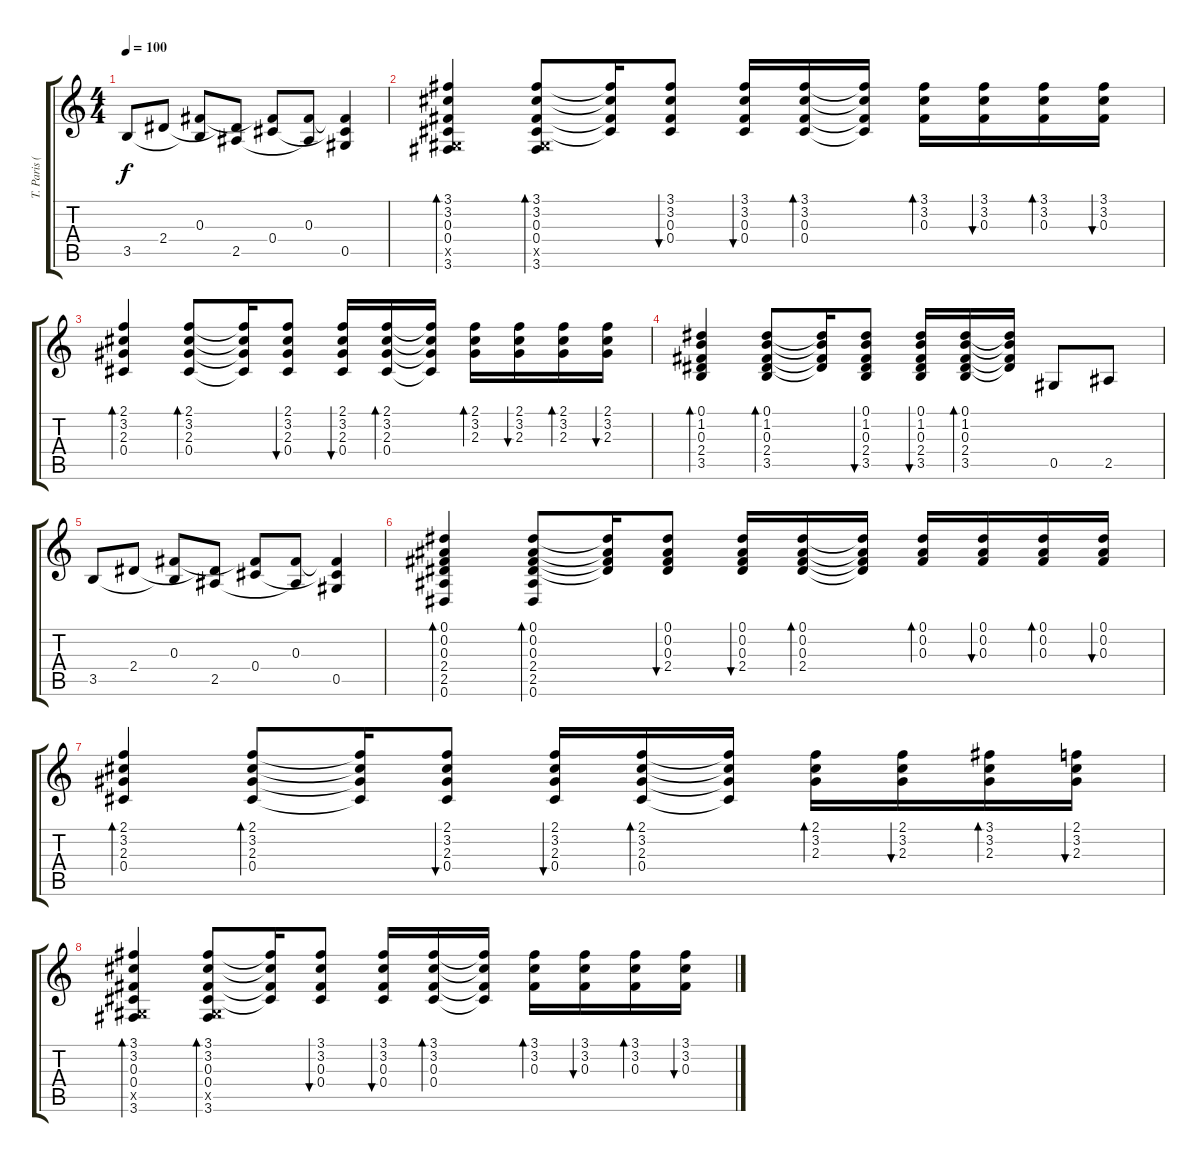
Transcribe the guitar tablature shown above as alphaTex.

\track ("T. Paris (acoustic)" "T. Paris (") {instrument acousticguitarsteel}
\staff {score tabs}
\tuning (Eb4 Bb3 Gb3 Db3 Ab2 Eb2) {hide}
\ts (4 4)
\tempo 100
\clef g2
\ks c
3.5.8{dy f} 2.4.8 (0.3 3.5{t}).8 (2.4{t} 2.5).8 (0.3{t} 0.4).8 (0.3 2.5{t}).8 (0.3{t} 0.4{t} 0.5).4 |
(3.1 3.2 0.3 0.4 0.5{x} 3.6).4{bd 60} (3.1 3.2 0.3 0.4 0.5{x} 3.6).8{bd 60} (3.1{t} 3.2{t} 0.3{t} 0.4{t}).16 (3.1 3.2 0.3 0.4).8{bu 60} (3.1 3.2 0.3 0.4).16{bu 60} (3.1 3.2 0.3 0.4).16{bd 60} (3.1{t} 3.2{t} 0.3{t} 0.4{t}).16 (3.1 3.2 0.3).16{bd 60} (3.1 3.2 0.3).16{bu 60} (3.1 3.2 0.3).16{bd 60} (3.1 3.2 0.3).16{bu 60} |
(2.1 3.2 2.3 0.4).4{bd 60} (2.1 3.2 2.3 0.4).8{bd 60} (2.1{t} 3.2{t} 2.3{t} 0.4{t}).16 (2.1 3.2 2.3 0.4).8{bu 60} (2.1 3.2 2.3 0.4).16{bu 60} (2.1 3.2 2.3 0.4).16{bd 60} (2.1{t} 3.2{t} 2.3{t} 0.4{t}).16 (2.1 3.2 2.3).16{bd 60} (2.1 3.2 2.3).16{bu 60} (2.1 3.2 2.3).16{bd 60} (2.1 3.2 2.3).16{bu 60} |
(0.1 1.2 0.3 2.4 3.5).4{bd 60} (0.1 1.2 0.3 2.4 3.5).8{bd 60} (0.1{t} 1.2{t} 0.3{t} 2.4{t}).16 (0.1 1.2 0.3 2.4 3.5).8{bu 60} (0.1 1.2 0.3 2.4 3.5).16{bu 60} (0.1 1.2 0.3 2.4 3.5).16{bd 60} (0.1{t} 1.2{t} 0.3{t} 2.4{t}).16 0.5.8 2.5.8 |
3.5.8 2.4.8 (0.3 3.5{t}).8 (2.4{t} 2.5).8 (0.3{t} 0.4).8 (0.3 2.5{t}).8 (0.3{t} 0.4{t} 0.5).4 |
(0.1 0.2 0.3 2.4 2.5 0.6).4{bd 60} (0.1 0.2 0.3 2.4 2.5 0.6).8{bd 60} (0.1{t} 0.2{t} 0.3{t} 2.4{t}).16 (0.1 0.2 0.3 2.4).8{bu 60} (0.1 0.2 0.3 2.4).16{bu 60} (0.1 0.2 0.3 2.4).16{bd 60} (0.1{t} 0.2{t} 0.3{t} 2.4{t}).16 (0.1 0.2 0.3).16{bd 60} (0.1 0.2 0.3).16{bu 60} (0.1 0.2 0.3).16{bd 60} (0.1 0.2 0.3).16{bu 60} |
(2.1 3.2 2.3 0.4).4{bd 60} (2.1 3.2 2.3 0.4).8{bd 60} (2.1{t} 3.2{t} 2.3{t} 0.4{t}).16 (2.1 3.2 2.3 0.4).8{bu 60} (2.1 3.2 2.3 0.4).16{bu 60} (2.1 3.2 2.3 0.4).16{bd 60} (2.1{t} 3.2{t} 2.3{t} 0.4{t}).16 (2.1 3.2 2.3).16{bd 60} (2.1 3.2 2.3).16{bu 60} (3.1 3.2 2.3).16{bd 60} (2.1 3.2 2.3).16{bu 60} |
(3.1 3.2 0.3 0.4 0.5{x} 3.6).4{bd 60} (3.1 3.2 0.3 0.4 0.5{x} 3.6).8{bd 60} (3.1{t} 3.2{t} 0.3{t} 0.4{t}).16 (3.1 3.2 0.3 0.4).8{bu 60} (3.1 3.2 0.3 0.4).16{bu 60} (3.1 3.2 0.3 0.4).16{bd 60} (3.1{t} 3.2{t} 0.3{t} 0.4{t}).16 (3.1 3.2 0.3).16{bd 60} (3.1 3.2 0.3).16{bu 60} (3.1 3.2 0.3).16{bd 60} (3.1 3.2 0.3).16{bu 60}
